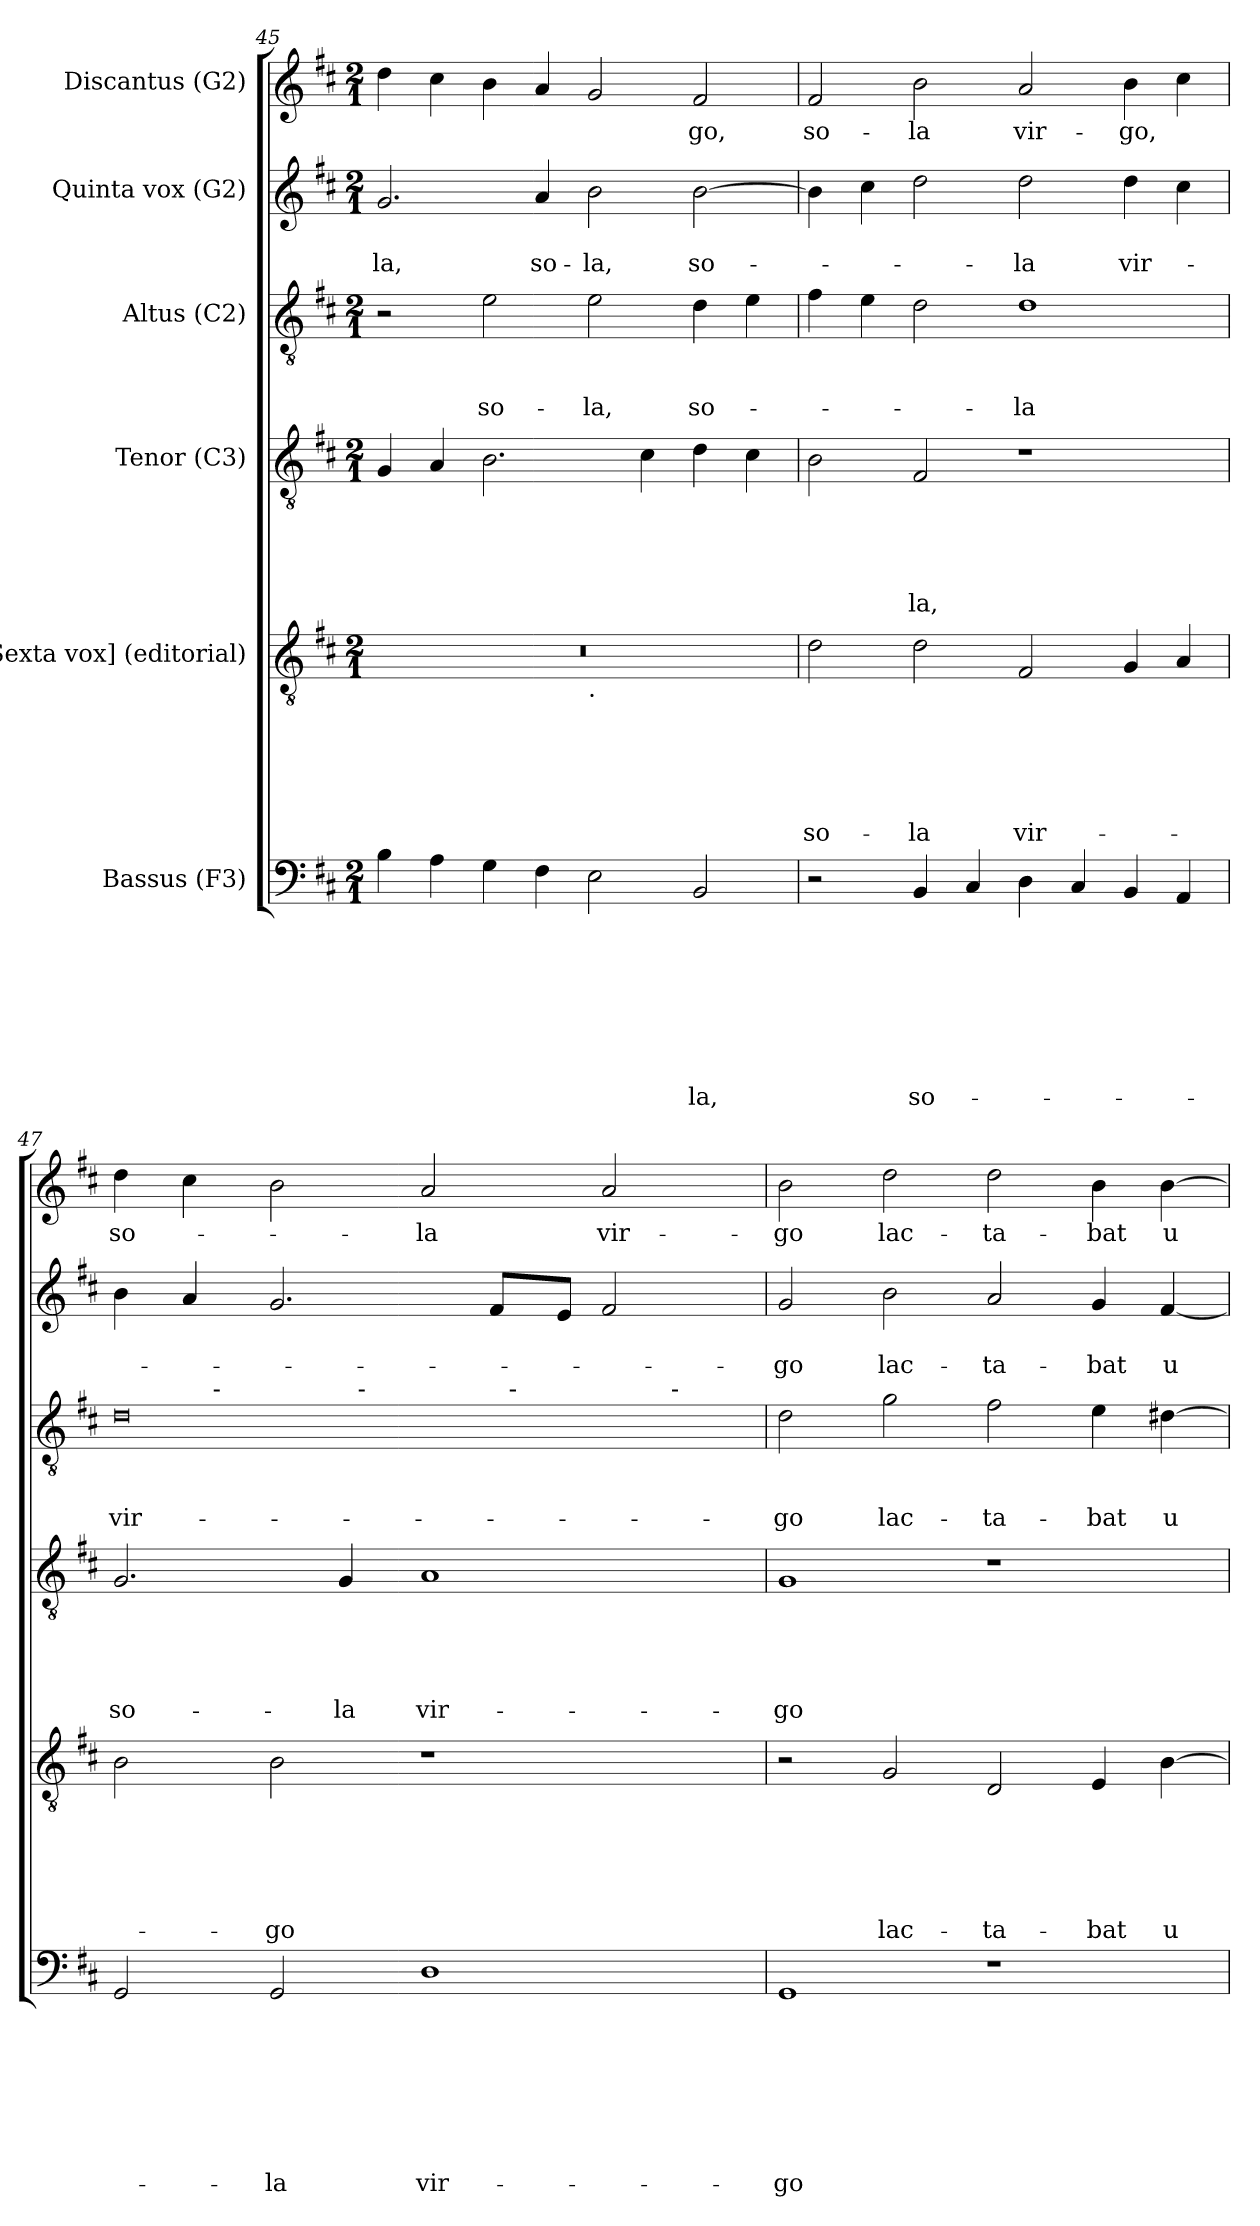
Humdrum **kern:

**kern	**text	**text	**text	**text	**text	**text	**text	**text	**kern	**text	**text	**text	**text	**text	**text	**kern	**text	**text	**text	**text	**text	**kern	**text	**text	**text	**kern	**text	**text	**kern	**text
*part6	*part6	*part6	*part6	*part6	*part6	*part6	*part6	*part6	*part5	*part5	*part5	*part5	*part5	*part5	*part5	*part4	*part4	*part4	*part4	*part4	*part4	*part3	*part3	*part3	*part3	*part2	*part2	*part2	*part1	*part1
*staff6	*staff6	*staff6	*staff6	*staff6	*staff6	*staff6	*staff6	*staff6	*staff5	*staff5	*staff5	*staff5	*staff5	*staff5	*staff5	*staff4	*staff4	*staff4	*staff4	*staff4	*staff4	*staff3	*staff3	*staff3	*staff3	*staff2	*staff2	*staff2	*staff1	*staff1
*I"Bassus (F3)	*	*	*	*	*	*	*	*	*I"[Sexta vox] (editorial)	*	*	*	*	*	*	*I"Tenor (C3)	*	*	*	*	*	*I"Altus (C2)	*	*	*	*I"Quinta vox (G2)	*	*	*I"Discantus (G2)	*
*clefF4	*	*	*	*	*	*	*	*	*clefGv2	*	*	*	*	*	*	*clefGv2	*	*	*	*	*	*clefGv2	*	*	*	*clefG2	*	*	*clefG2	*
*k[f#c#]	*	*	*	*	*	*	*	*	*k[f#c#]	*	*	*	*	*	*	*k[f#c#]	*	*	*	*	*	*k[f#c#]	*	*	*	*k[f#c#]	*	*	*k[f#c#]	*
*D:	*	*	*	*	*	*	*	*	*D:	*	*	*	*	*	*	*D:	*	*	*	*	*	*D:	*	*	*	*D:	*	*	*D:	*
*M2/1	*	*	*	*	*	*	*	*	*M2/1	*	*	*	*	*	*	*M2/1	*	*	*	*	*	*M2/1	*	*	*	*M2/1	*	*	*M2/1	*
=45	=45	=45	=45	=45	=45	=45	=45	=45	=45	=45	=45	=45	=45	=45	=45	=45	=45	=45	=45	=45	=45	=45	=45	=45	=45	=45	=45	=45	=45	=45
!	!	!	!	!	!	!	!	!	!	!	!	!	!	!	!	!	!	!	!	!	!	!	!	!	!	!	!	!LO:LY:b	!	!
*	*	*	*	*	*	*	*	*	*^	*	*	*	*	*	*	*	*	*	*	*	*	*	*	*	*	*	*	*	*	*
4B\	.	.	.	.	.	.	.	.	0r	1ryy	.	.	.	.	.	.	4G/	.	.	.	.	.	2r	.	.	.	2.g/	.	-la,	4dd\	.
4A\	.	.	.	.	.	.	.	.	.	.	.	.	.	.	.	.	4A/	.	.	.	.	.	.	.	.	.	.	.	.	4cc#\	.
!	!	!	!	!	!	!	!	!	!	!	!	!	!	!	!	!	!	!	!	!	!	!	!	!	!	!LO:LY:b	!	!	!	!	!
4G\	.	.	.	.	.	.	.	.	.	.	.	.	.	.	.	.	2.B\	.	.	.	.	.	2e\	.	.	so-	.	.	.	4b\	.
!	!	!	!	!	!	!	!	!	!	!	!	!	!	!	!	!	!	!	!	!	!	!	!	!	!	!	!	!	!LO:LY:b	!	!
4F#\	.	.	.	.	.	.	.	.	.	.	.	.	.	.	.	.	.	.	.	.	.	.	.	.	.	.	4a/	.	so-	4a/	.
!	!	!	!	!	!	!	!	!	!	!LO:TX:b:t=.	!	!	!	!	!	!	!	!	!	!	!	!	!	!	!	!	!	!	!	!	!
!	!	!	!	!	!	!	!	!	!	!	!	!	!	!	!	!	!	!	!	!	!	!	!	!	!	!LO:LY:b	!	!	!LO:LY:b	!	!
2E\	.	.	.	.	.	.	.	.	.	1ryy	.	.	.	.	.	.	.	.	.	.	.	.	2e\	.	.	-la,	2b\	.	-la,	2g/	.
.	.	.	.	.	.	.	.	.	.	.	.	.	.	.	.	.	4c#\	.	.	.	.	.	.	.	.	.	.	.	.	.	.
!	!	!	!	!	!	!	!	!LO:LY:b	!	!	!	!	!	!	!	!	!	!	!	!	!	!	!	!	!	!LO:LY:b	!	!	!LO:LY:b	!	!LO:LY:b
2BB/	.	.	.	.	.	.	.	-la,	.	.	.	.	.	.	.	.	4d\	.	.	.	.	.	4d\	.	.	so-	[>2b\	.	so-	2f#/	-go,
.	.	.	.	.	.	.	.	.	.	.	.	.	.	.	.	.	4c#\	.	.	.	.	.	4e\	.	.	.	.	.	.	.	.
=46	=46	=46	=46	=46	=46	=46	=46	=46	=46	=46	=46	=46	=46	=46	=46	=46	=46	=46	=46	=46	=46	=46	=46	=46	=46	=46	=46	=46	=46	=46	=46
!	!	!	!	!	!	!	!	!	!	!	!	!	!	!	!	!LO:LY:b	!	!	!	!	!	!	!	!	!	!	!	!	!	!	!LO:LY:b
*	*	*	*	*	*	*	*	*	*v	*v	*	*	*	*	*	*	*	*	*	*	*	*	*	*	*	*	*	*	*	*	*
2r	.	.	.	.	.	.	.	.	2d\	.	.	.	.	.	so-	2B\	.	.	.	.	.	4f#\	.	.	.	4b\]	.	.	2f#/	so-
.	.	.	.	.	.	.	.	.	.	.	.	.	.	.	.	.	.	.	.	.	.	4e\	.	.	.	4cc#\	.	.	.	.
!	!	!	!	!	!	!	!	!LO:LY:b	!	!	!	!	!	!	!LO:LY:b	!	!	!	!	!	!LO:LY:b	!	!	!	!	!	!	!	!	!LO:LY:b
4BB/	.	.	.	.	.	.	.	so-	2d\	.	.	.	.	.	-la	2F#/	.	.	.	.	-la,	2d\	.	.	.	2dd\	.	.	2b\	-la
4C#/	.	.	.	.	.	.	.	.	.	.	.	.	.	.	.	.	.	.	.	.	.	.	.	.	.	.	.	.	.	.
!	!	!	!	!	!	!	!	!	!	!	!	!	!	!	!LO:LY:b	!	!	!	!	!	!	!	!	!	!LO:LY:b	!	!	!LO:LY:b	!	!LO:LY:b
4D\	.	.	.	.	.	.	.	.	2F#/	.	.	.	.	.	vir-	1r	.	.	.	.	.	1d	.	.	-la	2dd\	.	-la	2a/	vir-
4C#/	.	.	.	.	.	.	.	.	.	.	.	.	.	.	.	.	.	.	.	.	.	.	.	.	.	.	.	.	.	.
!	!	!	!	!	!	!	!	!	!	!	!	!	!	!	!	!	!	!	!	!	!	!	!	!	!	!	!	!LO:LY:b	!	!LO:LY:b
4BB/	.	.	.	.	.	.	.	.	4G/	.	.	.	.	.	.	.	.	.	.	.	.	.	.	.	.	4dd\	.	vir-	4b\	-go,
4AA/	.	.	.	.	.	.	.	.	4A/	.	.	.	.	.	.	.	.	.	.	.	.	.	.	.	.	4cc#\	.	.	4cc#\	.
!!LO:LB:g=z
=47	=47	=47	=47	=47	=47	=47	=47	=47	=47	=47	=47	=47	=47	=47	=47	=47	=47	=47	=47	=47	=47	=47	=47	=47	=47	=47	=47	=47	=47	=47
!	!	!	!	!	!	!	!	!	!	!	!	!	!	!	!	!	!	!	!	!	!LO:LY:b	!	!	!	!LO:LY:b:rj	!	!	!	!	!LO:LY:b
*	*	*	*	*	*	*	*	*	*	*	*	*	*	*	*	*	*	*	*	*	*	*^	*	*	*	*	*	*	*	*
*	*	*	*	*	*	*	*	*	*	*	*	*	*	*	*	*	*	*	*	*	*	*	*^	*	*	*	*	*	*	*	*
*	*	*	*	*	*	*	*	*	*	*	*	*	*	*	*	*	*	*	*	*	*	*	*	*^	*	*	*	*	*	*	*	*
*	*	*	*	*	*	*	*	*	*	*	*	*	*	*	*	*	*	*	*	*	*	*	*	*	*^	*	*	*	*	*	*	*	*
2GG/	.	.	.	.	.	.	.	.	2B\	.	.	.	.	.	.	2.G/	.	.	.	.	so-	0d	4ryy	2ryy	1ryy	1..ryy	.	.	vir-	4b\	.	.	4dd\	so-
.	.	.	.	.	.	.	.	.	.	.	.	.	.	.	.	.	.	.	.	.	.	.	16ryy	.	.	.	.	.	.	4a/	.	.	4cc#\	.
!	!	!	!	!	!	!	!	!	!	!	!	!	!	!	!	!	!	!	!	!	!	!	!LO:TX:a:t=-	!	!	!	!	!	!	!	!	!	!	!
.	.	.	.	.	.	.	.	.	.	.	.	.	.	.	.	.	.	.	.	.	.	.	1ryy	.	.	.	.	.	.	.	.	.	.	.
!	!	!	!	!	!	!	!	!LO:LY:b	!	!	!	!	!	!	!LO:LY:b	!	!	!	!	!	!	!	!	!	!	!	!	!	!	!	!	!	!	!
2GG/	.	.	.	.	.	.	.	-la	2B\	.	.	.	.	.	-go	.	.	.	.	.	.	.	.	4ryy	.	.	.	.	.	2.g/	.	.	2b\	.
!	!	!	!	!	!	!	!	!	!	!	!	!	!	!	!	!	!	!	!	!	!LO:LY:b	!	!	!	!	!	!	!	!	!	!	!	!	!
.	.	.	.	.	.	.	.	.	.	.	.	.	.	.	.	4G/	.	.	.	.	-la	.	.	32ryy	.	.	.	.	.	.	.	.	.	.
!	!	!	!	!	!	!	!	!	!	!	!	!	!	!	!	!	!	!	!	!	!	!	!	!LO:TX:a:t=-	!	!	!	!	!	!	!	!	!	!
.	.	.	.	.	.	.	.	.	.	.	.	.	.	.	.	.	.	.	.	.	.	.	.	1ryy	.	.	.	.	.	.	.	.	.	.
!	!	!	!	!	!	!	!	!LO:LY:b	!	!	!	!	!	!	!	!	!	!	!	!	!LO:LY:b	!	!	!	!	!	!	!	!	!	!	!	!	!LO:LY:b
1D	.	.	.	.	.	.	.	vir-	1r	.	.	.	.	.	.	1A	.	.	.	.	vir-	.	.	.	4ryy	.	.	.	.	.	.	.	2a/	-la
.	.	.	.	.	.	.	.	.	.	.	.	.	.	.	.	.	.	.	.	.	.	.	.	.	32ryy	.	.	.	.	8f#/L	.	.	.	.
!	!	!	!	!	!	!	!	!	!	!	!	!	!	!	!	!	!	!	!	!	!	!	!	!	!LO:TX:a:t=-	!	!	!	!	!	!	!	!	!
.	.	.	.	.	.	.	.	.	.	.	.	.	.	.	.	.	.	.	.	.	.	.	.	.	2ryy	.	.	.	.	.	.	.	.	.
.	.	.	.	.	.	.	.	.	.	.	.	.	.	.	.	.	.	.	.	.	.	.	2ryy	.	.	.	.	.	.	.	.	.	.	.
.	.	.	.	.	.	.	.	.	.	.	.	.	.	.	.	.	.	.	.	.	.	.	.	.	.	.	.	.	.	8e/J	.	.	.	.
!	!	!	!	!	!	!	!	!	!	!	!	!	!	!	!	!	!	!	!	!	!	!	!	!	!	!	!	!	!	!	!	!	!	!LO:LY:b
.	.	.	.	.	.	.	.	.	.	.	.	.	.	.	.	.	.	.	.	.	.	.	.	.	.	.	.	.	.	2f#/	.	.	2a/	vir-
!	!	!	!	!	!	!	!	!	!	!	!	!	!	!	!	!	!	!	!	!	!	!	!	!	!	!LO:TX:a:t=-	!	!	!	!	!	!	!	!
.	.	.	.	.	.	.	.	.	.	.	.	.	.	.	.	.	.	.	.	.	.	.	.	.	.	4ryy	.	.	.	.	.	.	.	.
.	.	.	.	.	.	.	.	.	.	.	.	.	.	.	.	.	.	.	.	.	.	.	.	8..ryy	8..ryy	.	.	.	.	.	.	.	.	.
.	.	.	.	.	.	.	.	.	.	.	.	.	.	.	.	.	.	.	.	.	.	.	8.ryy	.	.	.	.	.	.	.	.	.	.	.
=48	=48	=48	=48	=48	=48	=48	=48	=48	=48	=48	=48	=48	=48	=48	=48	=48	=48	=48	=48	=48	=48	=48	=48	=48	=48	=48	=48	=48	=48	=48	=48	=48	=48	=48
!	!	!	!	!	!	!	!	!LO:LY:b	!	!	!	!	!	!	!	!	!	!	!	!	!LO:LY:b	!	!	!	!	!	!	!	!LO:LY:b	!	!	!LO:LY:b	!	!LO:LY:b
*	*	*	*	*	*	*	*	*	*	*	*	*	*	*	*	*	*	*	*	*	*	*v	*v	*v	*v	*v	*	*	*	*	*	*	*	*
1GG	.	.	.	.	.	.	.	-go	2r	.	.	.	.	.	.	1G	.	.	.	.	-go	2d\	.	.	-go	2g/	.	-go	2b\	-go
!	!	!	!	!	!	!	!	!	!	!	!	!	!	!	!LO:LY:b	!	!	!	!	!	!	!	!	!	!LO:LY:b	!	!	!LO:LY:b	!	!LO:LY:b
.	.	.	.	.	.	.	.	.	2G/	.	.	.	.	.	lac-	.	.	.	.	.	.	2g\	.	.	lac-	2b\	.	lac-	2dd\	lac-
!	!	!	!	!	!	!	!	!	!	!	!	!	!	!	!LO:LY:b	!	!	!	!	!	!	!	!	!	!LO:LY:b	!	!	!LO:LY:b	!	!LO:LY:b
1r	.	.	.	.	.	.	.	.	2D/	.	.	.	.	.	-ta-	1r	.	.	.	.	.	2f#\	.	.	-ta-	2a/	.	-ta-	2dd\	-ta-
!	!	!	!	!	!	!	!	!	!	!	!	!	!	!	!LO:LY:b	!	!	!	!	!	!	!	!	!	!LO:LY:b	!	!	!LO:LY:b	!	!LO:LY:b
.	.	.	.	.	.	.	.	.	4E/	.	.	.	.	.	-bat	.	.	.	.	.	.	4e\	.	.	-bat	4g/	.	-bat	4b\	-bat
!	!	!	!	!	!	!	!	!	!	!	!	!	!	!	!LO:LY:b	!	!	!	!	!	!	!	!	!	!LO:LY:b	!	!	!LO:LY:b	!	!LO:LY:b
.	.	.	.	.	.	.	.	.	[>4B\	.	.	.	.	.	u-	.	.	.	.	.	.	[>4d#X\	.	.	u-	[<4f#/	.	u-	[>4b\	u-
=	=	=	=	=	=	=	=	=	=	=	=	=	=	=	=	=	=	=	=	=	=	=	=	=	=	=	=	=	=	=
*-	*-	*-	*-	*-	*-	*-	*-	*-	*-	*-	*-	*-	*-	*-	*-	*-	*-	*-	*-	*-	*-	*-	*-	*-	*-	*-	*-	*-	*-	*-
